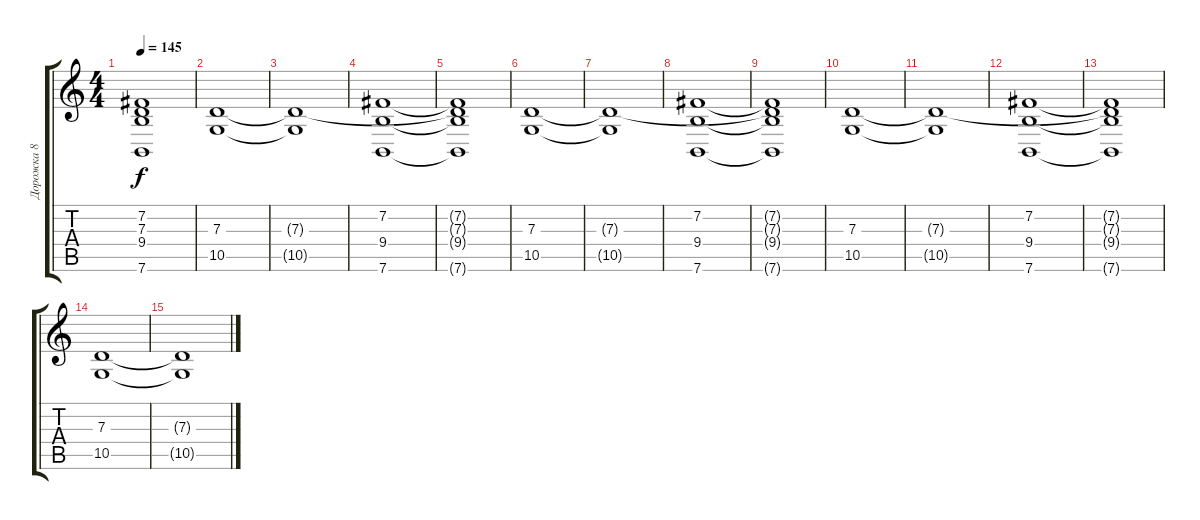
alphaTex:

\track ("Дорожка 8" "Дорожка 8") {instrument electricgrandpiano}
\staff {score tabs}
\tuning (E4 B3 G3 D3 A2 E2) {hide}
\ts (4 4)
\tempo 145
\clef g2
\ks c
(7.2{t} 7.3{t} 9.4{t} 7.6{t}).1{dy f} |
(7.3 10.5).1 |
(7.3{t} 10.5{t}).1 |
(7.2 9.4 7.6).1 |
(7.2{t} 7.3{t} 9.4{t} 7.6{t}).1 |
(7.3 10.5).1 |
(7.3{t} 10.5{t}).1 |
(7.2 9.4 7.6).1 |
(7.2{t} 7.3{t} 9.4{t} 7.6{t}).1 |
(7.3 10.5).1 |
(7.3{t} 10.5{t}).1 |
(7.2 9.4 7.6).1 |
(7.2{t} 7.3{t} 9.4{t} 7.6{t}).1 |
(7.3 10.5).1 |
(7.3{t} 10.5{t}).1
